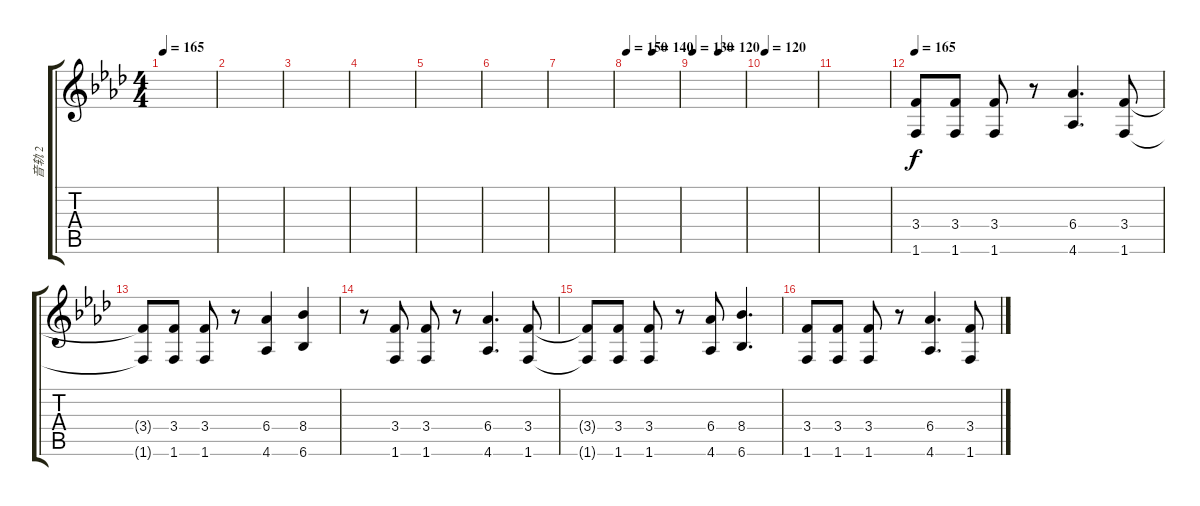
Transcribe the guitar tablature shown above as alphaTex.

\track ("音轨 2" "音轨 2") {instrument overdrivenguitar}
\staff {score tabs}
\tuning (E4 B3 G3 D3 A2 E2) {hide}
\ts (4 4)
\tempo 165
\clef g2
\ks ab
|
|
|
|
|
|
|
\tempo 150
\tempo (140 0.5)
|
\tempo 130
\tempo (120 0.5)
|
\tempo 120
|
|
\tempo 165
(3.4 1.6).8 (3.4 1.6).8 (3.4 1.6).8 r.8 (6.4 4.6).4{d} (3.4 1.6).8 |
(3.4{t} 1.6{t}).8 (3.4 1.6).8 (3.4 1.6).8 r.8 (6.4 4.6).4 (8.4 6.6).4 |
r.8 (3.4 1.6).8 (3.4 1.6).8 r.8 (6.4 4.6).4{d} (3.4 1.6).8 |
(3.4{t} 1.6{t}).8 (3.4 1.6).8 (3.4 1.6).8 r.8 (6.4 4.6).8 (8.4 6.6).4{d} |
(3.4 1.6).8 (3.4 1.6).8 (3.4 1.6).8 r.8 (6.4 4.6).4{d} (3.4 1.6).8
